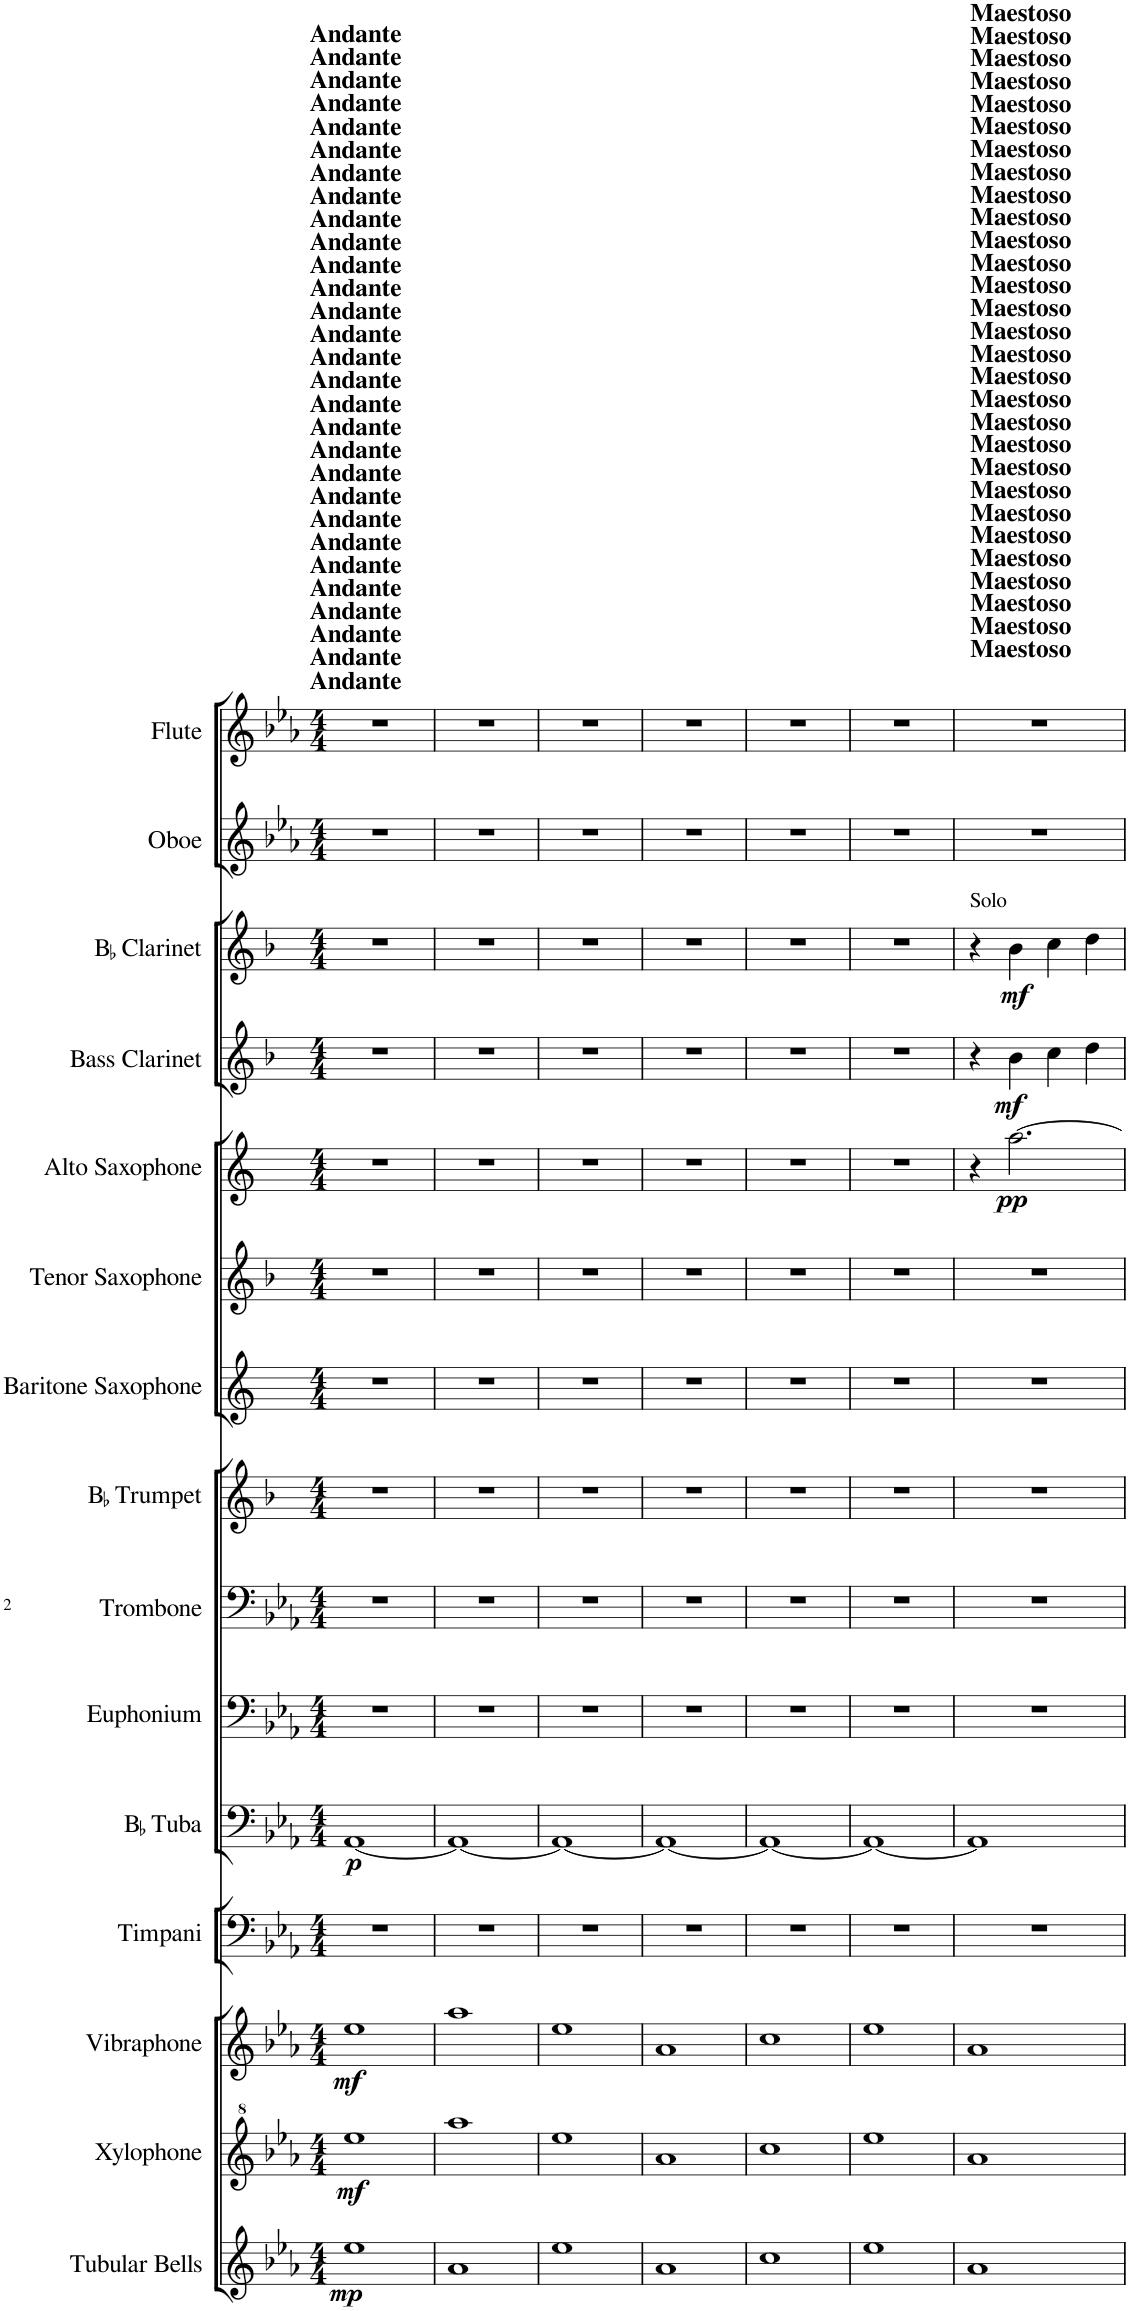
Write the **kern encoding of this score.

**kern	**dynam	**kern	**dynam	**kern	**dynam	**kern	**kern	**dynam	**kern	**kern	**kern	**kern	**kern	**kern	**dynam	**kern	**dynam	**kern	**dynam	**kern	**kern
*part15	*part15	*part14	*part14	*part13	*part13	*part12	*part11	*part11	*part10	*part9	*part8	*part7	*part6	*part5	*part5	*part4	*part4	*part3	*part3	*part2	*part1
*staff15	*staff15	*staff14	*staff14	*staff13	*staff13	*staff12	*staff11	*staff11	*staff10	*staff9	*staff8	*staff7	*staff6	*staff5	*staff5	*staff4	*staff4	*staff3	*staff3	*staff2	*staff1
*I"Tubular Bells	*	*I"Xylophone	*	*I"Vibraphone	*	*I"Timpani	*I"BaccidentalFlat Tuba	*	*I"Euphonium	*I"Trombone	*I"BaccidentalFlat Trumpet	*I"Baritone Saxophone	*I"Tenor Saxophone	*I"Alto Saxophone	*	*I"Bass Clarinet	*	*I"BaccidentalFlat Clarinet	*	*I"Oboe	*I"Flute
*I'Tu. Be.	*	*I'Xyl.	*	*I'Vib.	*	*I'Timp.	*I'BaccidentalFlat Tu.	*	*I'Eu.	*I'Trb.	*I'BaccidentalFlat Tpt.	*I'Bar. Sax.	*I'T. Sax.	*I'A. Sax.	*	*I'B. Cl.	*	*I'BaccidentalFlat Cl.	*	*I'Ob.	*I'Fl.
*clefG2	*	*clefG^2	*	*clefG2	*	*clefF4	*clefF4	*	*clefF4	*clefF4	*clefG2	*clefG2	*clefG2	*clefG2	*	*clefG2	*	*clefG2	*	*clefG2	*clefG2
*	*	*	*	*	*	*	*	*	*	*	*Trd1c2	*Trd12c21	*Trd8c14	*Trd5c9	*	*Trd8c14	*	*Trd1c2	*	*	*
*k[b-e-a-]	*	*k[b-e-a-]	*	*k[b-e-a-]	*	*k[b-e-a-]	*k[b-e-a-]	*	*k[b-e-a-]	*k[b-e-a-]	*k[b-]	*k[]	*k[b-]	*k[]	*	*k[b-]	*	*k[b-]	*	*k[b-e-a-]	*k[b-e-a-]
*M4/4	*	*M4/4	*	*M4/4	*	*M4/4	*M4/4	*	*M4/4	*M4/4	*M4/4	*M4/4	*M4/4	*M4/4	*	*M4/4	*	*M4/4	*	*M4/4	*M4/4
=1	=1	=1	=1	=1	=1	=1	=1	=1	=1	=1	=1	=1	=1	=1	=1	=1	=1	=1	=1	=1	=1
!	!	!	!	!	!	!	!	!	!	!	!	!	!	!	!	!	!	!	!	!	!LO:TX:a:B:t=Andante
!	!	!	!	!	!	!	!	!	!	!	!	!	!	!	!	!	!	!	!	!	!LO:TX:a:B:t=Andante
!	!	!	!	!	!	!	!	!	!	!	!	!	!	!	!	!	!	!	!	!	!LO:TX:a:B:t=Andante
!	!	!	!	!	!	!	!	!	!	!	!	!	!	!	!	!	!	!	!	!	!LO:TX:a:B:t=Andante
!	!	!	!	!	!	!	!	!	!	!	!	!	!	!	!	!	!	!	!	!	!LO:TX:a:B:t=Andante
!	!	!	!	!	!	!	!	!	!	!	!	!	!	!	!	!	!	!	!	!	!LO:TX:a:B:t=Andante
!	!	!	!	!	!	!	!	!	!	!	!	!	!	!	!	!	!	!	!	!	!LO:TX:a:B:t=Andante
!	!	!	!	!	!	!	!	!	!	!	!	!	!	!	!	!	!	!	!	!	!LO:TX:a:B:t=Andante
!	!	!	!	!	!	!	!	!	!	!	!	!	!	!	!	!	!	!	!	!	!LO:TX:a:B:t=Andante
!	!	!	!	!	!	!	!	!	!	!	!	!	!	!	!	!	!	!	!	!	!LO:TX:a:B:t=Andante
!	!	!	!	!	!	!	!	!	!	!	!	!	!	!	!	!	!	!	!	!	!LO:TX:a:B:t=Andante
!	!	!	!	!	!	!	!	!	!	!	!	!	!	!	!	!	!	!	!	!	!LO:TX:a:B:t=Andante
!	!	!	!	!	!	!	!	!	!	!	!	!	!	!	!	!	!	!	!	!	!LO:TX:a:B:t=Andante
!	!	!	!	!	!	!	!	!	!	!	!	!	!	!	!	!	!	!	!	!	!LO:TX:a:B:t=Andante
!	!	!	!	!	!	!	!	!	!	!	!	!	!	!	!	!	!	!	!	!	!LO:TX:a:B:t=Andante
!	!	!	!	!	!	!	!	!	!	!	!	!	!	!	!	!	!	!	!	!	!LO:TX:a:B:t=Andante
!	!	!	!	!	!	!	!	!	!	!	!	!	!	!	!	!	!	!	!	!	!LO:TX:a:B:t=Andante
!	!	!	!	!	!	!	!	!	!	!	!	!	!	!	!	!	!	!	!	!	!LO:TX:a:B:t=Andante
!	!	!	!	!	!	!	!	!	!	!	!	!	!	!	!	!	!	!	!	!	!LO:TX:a:B:t=Andante
!	!	!	!	!	!	!	!	!	!	!	!	!	!	!	!	!	!	!	!	!	!LO:TX:a:B:t=Andante
!	!	!	!	!	!	!	!	!	!	!	!	!	!	!	!	!	!	!	!	!	!LO:TX:a:B:t=Andante
!	!	!	!	!	!	!	!	!	!	!	!	!	!	!	!	!	!	!	!	!	!LO:TX:a:B:t=Andante
!	!	!	!	!	!	!	!	!	!	!	!	!	!	!	!	!	!	!	!	!	!LO:TX:a:B:t=Andante
!	!	!	!	!	!	!	!	!	!	!	!	!	!	!	!	!	!	!	!	!	!LO:TX:a:B:t=Andante
!	!	!	!	!	!	!	!	!	!	!	!	!	!	!	!	!	!	!	!	!	!LO:TX:a:B:t=Andante
!	!	!	!	!	!	!	!	!	!	!	!	!	!	!	!	!	!	!	!	!	!LO:TX:a:B:t=Andante
!	!	!	!	!	!	!	!	!	!	!	!	!	!	!	!	!	!	!	!	!	!LO:TX:a:B:t=Andante
!	!	!	!	!	!	!	!	!	!	!	!	!	!	!	!	!	!	!	!	!	!LO:TX:a:B:t=Andante
!	!	!	!	!	!	!	!	!	!	!	!	!	!	!	!	!	!	!	!	!	!LO:TX:a:B:t=Andante
!	!LO:DY:b	!	!LO:DY:b	!	!LO:DY:b	!	!	!LO:DY:b	!	!	!	!	!	!	!	!	!	!	!	!	!
1ee-	mp	1eee-	mf	1ee-	mf	1r	[1AA-	p	1r	1r	1r	1r	1r	1r	.	1r	.	1r	.	1r	1r
=2	=2	=2	=2	=2	=2	=2	=2	=2	=2	=2	=2	=2	=2	=2	=2	=2	=2	=2	=2	=2	=2
1a-	.	1aaa-	.	1aa-	.	1r	1AA-_	.	1r	1r	1r	1r	1r	1r	.	1r	.	1r	.	1r	1r
=3	=3	=3	=3	=3	=3	=3	=3	=3	=3	=3	=3	=3	=3	=3	=3	=3	=3	=3	=3	=3	=3
1ee-	.	1eee-	.	1ee-	.	1r	1AA-_	.	1r	1r	1r	1r	1r	1r	.	1r	.	1r	.	1r	1r
=4	=4	=4	=4	=4	=4	=4	=4	=4	=4	=4	=4	=4	=4	=4	=4	=4	=4	=4	=4	=4	=4
1a-	.	1aa-	.	1a-	.	1r	1AA-_	.	1r	1r	1r	1r	1r	1r	.	1r	.	1r	.	1r	1r
=5	=5	=5	=5	=5	=5	=5	=5	=5	=5	=5	=5	=5	=5	=5	=5	=5	=5	=5	=5	=5	=5
1cc	.	1ccc	.	1cc	.	1r	1AA-_	.	1r	1r	1r	1r	1r	1r	.	1r	.	1r	.	1r	1r
=6	=6	=6	=6	=6	=6	=6	=6	=6	=6	=6	=6	=6	=6	=6	=6	=6	=6	=6	=6	=6	=6
1ee-	.	1eee-	.	1ee-	.	1r	1AA-_	.	1r	1r	1r	1r	1r	1r	.	1r	.	1r	.	1r	1r
=7	=7	=7	=7	=7	=7	=7	=7	=7	=7	=7	=7	=7	=7	=7	=7	=7	=7	=7	=7	=7	=7
!	!	!	!	!	!	!	!	!	!	!	!	!	!	!	!	!	!	!	!	!	!LO:TX:a:B:t=Maestoso
!	!	!	!	!	!	!	!	!	!	!	!	!	!	!	!	!	!	!	!	!	!LO:TX:a:B:t=Maestoso
!	!	!	!	!	!	!	!	!	!	!	!	!	!	!	!	!	!	!	!	!	!LO:TX:a:B:t=Maestoso
!	!	!	!	!	!	!	!	!	!	!	!	!	!	!	!	!	!	!	!	!	!LO:TX:a:B:t=Maestoso
!	!	!	!	!	!	!	!	!	!	!	!	!	!	!	!	!	!	!	!	!	!LO:TX:a:B:t=Maestoso
!	!	!	!	!	!	!	!	!	!	!	!	!	!	!	!	!	!	!	!	!	!LO:TX:a:B:t=Maestoso
!	!	!	!	!	!	!	!	!	!	!	!	!	!	!	!	!	!	!	!	!	!LO:TX:a:B:t=Maestoso
!	!	!	!	!	!	!	!	!	!	!	!	!	!	!	!	!	!	!	!	!	!LO:TX:a:B:t=Maestoso
!	!	!	!	!	!	!	!	!	!	!	!	!	!	!	!	!	!	!	!	!	!LO:TX:a:B:t=Maestoso
!	!	!	!	!	!	!	!	!	!	!	!	!	!	!	!	!	!	!	!	!	!LO:TX:a:B:t=Maestoso
!	!	!	!	!	!	!	!	!	!	!	!	!	!	!	!	!	!	!	!	!	!LO:TX:a:B:t=Maestoso
!	!	!	!	!	!	!	!	!	!	!	!	!	!	!	!	!	!	!	!	!	!LO:TX:a:B:t=Maestoso
!	!	!	!	!	!	!	!	!	!	!	!	!	!	!	!	!	!	!	!	!	!LO:TX:a:B:t=Maestoso
!	!	!	!	!	!	!	!	!	!	!	!	!	!	!	!	!	!	!	!	!	!LO:TX:a:B:t=Maestoso
!	!	!	!	!	!	!	!	!	!	!	!	!	!	!	!	!	!	!	!	!	!LO:TX:a:B:t=Maestoso
!	!	!	!	!	!	!	!	!	!	!	!	!	!	!	!	!	!	!	!	!	!LO:TX:a:B:t=Maestoso
!	!	!	!	!	!	!	!	!	!	!	!	!	!	!	!	!	!	!	!	!	!LO:TX:a:B:t=Maestoso
!	!	!	!	!	!	!	!	!	!	!	!	!	!	!	!	!	!	!	!	!	!LO:TX:a:B:t=Maestoso
!	!	!	!	!	!	!	!	!	!	!	!	!	!	!	!	!	!	!	!	!	!LO:TX:a:B:t=Maestoso
!	!	!	!	!	!	!	!	!	!	!	!	!	!	!	!	!	!	!	!	!	!LO:TX:a:B:t=Maestoso
!	!	!	!	!	!	!	!	!	!	!	!	!	!	!	!	!	!	!	!	!	!LO:TX:a:B:t=Maestoso
!	!	!	!	!	!	!	!	!	!	!	!	!	!	!	!	!	!	!	!	!	!LO:TX:a:B:t=Maestoso
!	!	!	!	!	!	!	!	!	!	!	!	!	!	!	!	!	!	!	!	!	!LO:TX:a:B:t=Maestoso
!	!	!	!	!	!	!	!	!	!	!	!	!	!	!	!	!	!	!	!	!	!LO:TX:a:B:t=Maestoso
!	!	!	!	!	!	!	!	!	!	!	!	!	!	!	!	!	!	!	!	!	!LO:TX:a:B:t=Maestoso
!	!	!	!	!	!	!	!	!	!	!	!	!	!	!	!	!	!	!	!	!	!LO:TX:a:B:t=Maestoso
!	!	!	!	!	!	!	!	!	!	!	!	!	!	!	!	!	!	!	!	!	!LO:TX:a:B:t=Maestoso
!	!	!	!	!	!	!	!	!	!	!	!	!	!	!	!	!	!	!	!	!	!LO:TX:a:B:t=Maestoso
!	!	!	!	!	!	!	!	!	!	!	!	!	!	!	!	!	!	!	!	!	!LO:TX:a:B:t=Maestoso
!	!	!	!	!	!	!	!	!	!	!	!	!	!	!	!	!	!	!LO:TX:a:t=Solo	!	!	!
1a-	.	1aa-	.	1a-	.	1r	1AA-]	.	1r	1r	1r	1r	1r	4r	.	4r	.	4r	.	1r	1r
!	!	!	!	!	!	!	!	!	!	!	!	!	!	!	!LO:DY:b	!	!LO:DY:b	!	!LO:DY:b	!	!
.	.	.	.	.	.	.	.	.	.	.	.	.	.	[2.aa\	pp	4b-\	mf	4b-\	mf	.	.
.	.	.	.	.	.	.	.	.	.	.	.	.	.	.	.	4cc\	.	4cc\	.	.	.
.	.	.	.	.	.	.	.	.	.	.	.	.	.	.	.	4dd\	.	4dd\	.	.	.
=	=	=	=	=	=	=	=	=	=	=	=	=	=	=	=	=	=	=	=	=	=
*-	*-	*-	*-	*-	*-	*-	*-	*-	*-	*-	*-	*-	*-	*-	*-	*-	*-	*-	*-	*-	*-
